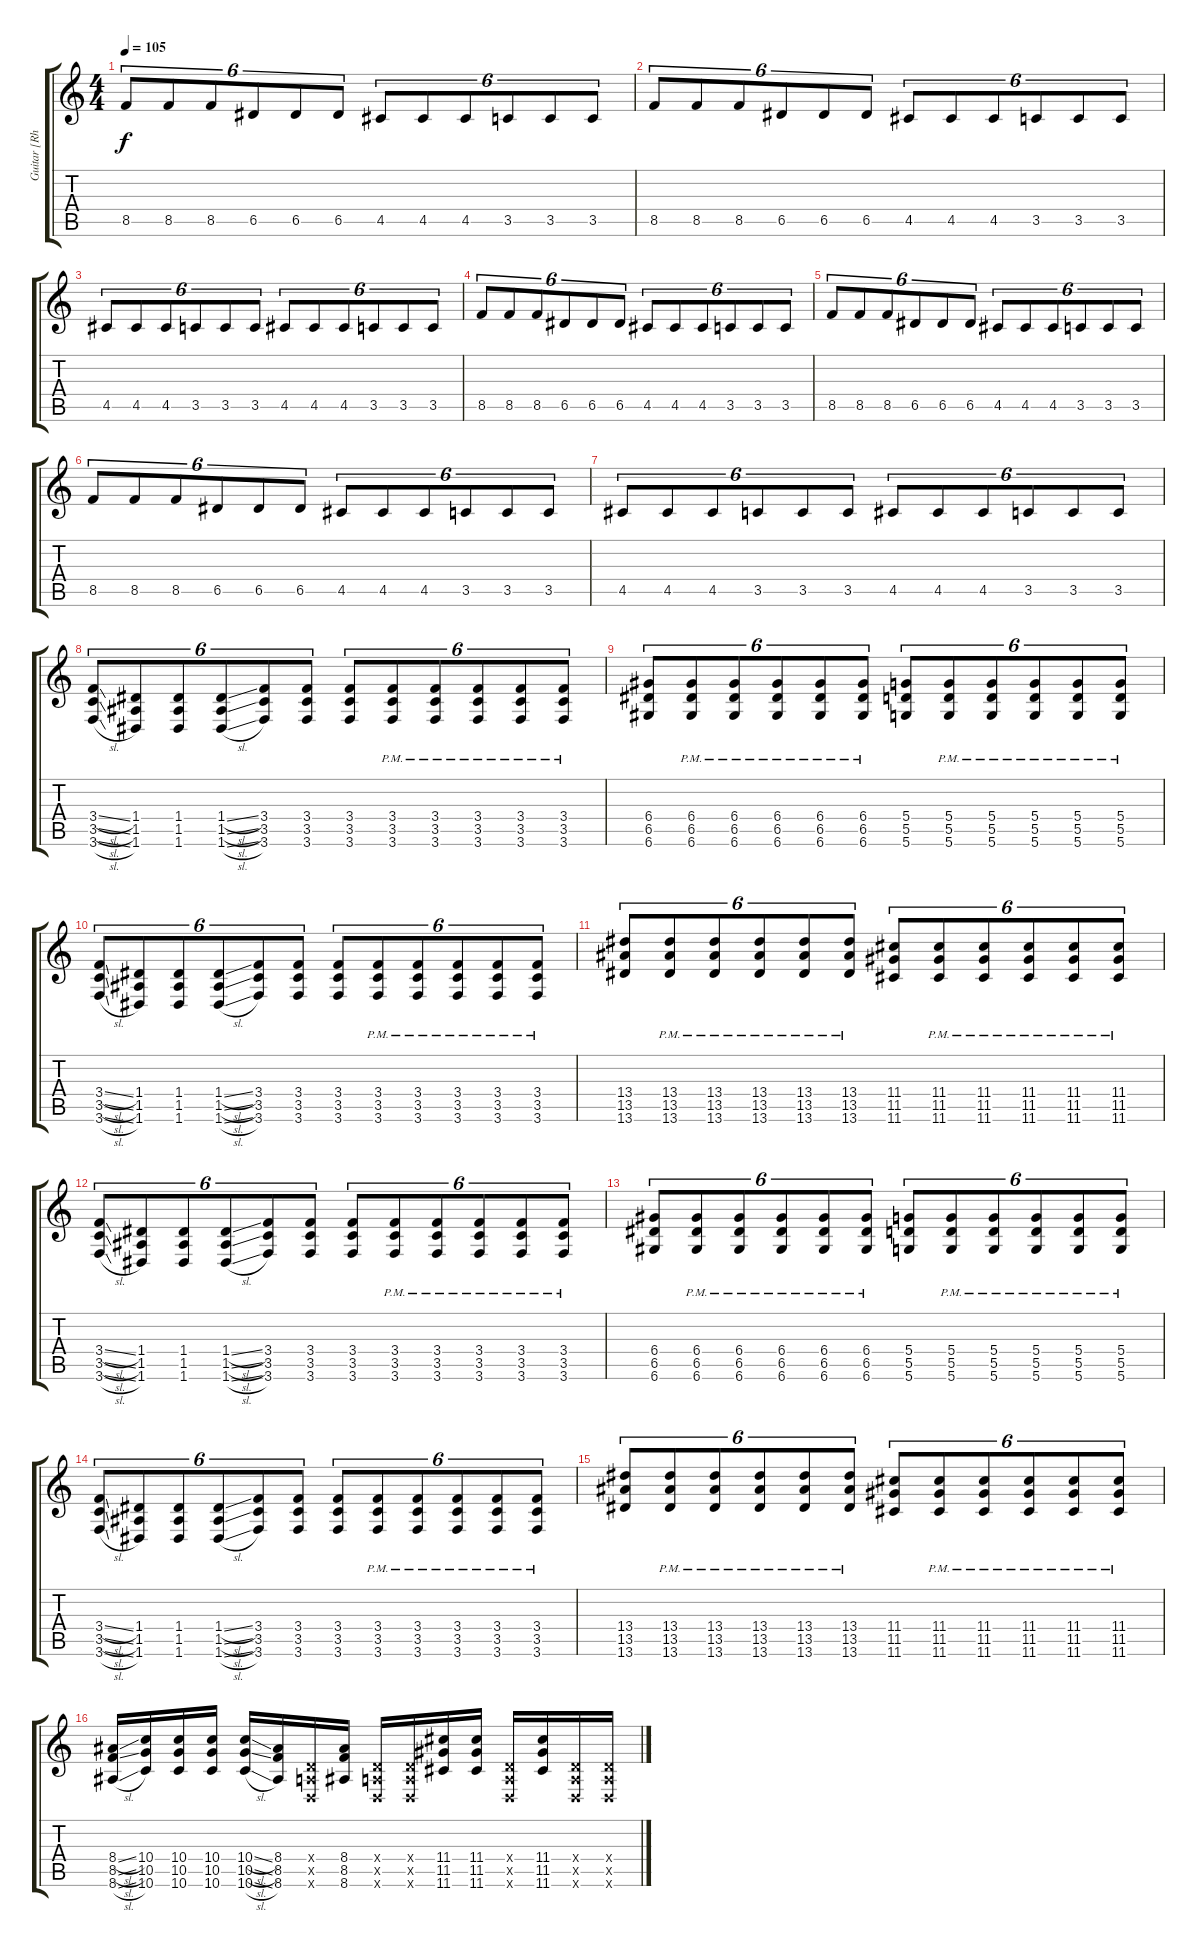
\track ("Guitar [Rhythm]" "Guitar [Rh") {instrument electricguitarclean}
\staff {score tabs}
\tuning (E4 B3 G3 D3 A2 D2) {hide}
\ts (4 4)
\tempo 105
\clef g2
\ks c
8.5.8{tu (6 4) dy f} 8.5.8{tu (6 4)} 8.5.8{tu (6 4)} 6.5.8{tu (6 4)} 6.5.8{tu (6 4)} 6.5.8{tu (6 4)} 4.5.8{tu (6 4)} 4.5.8{tu (6 4)} 4.5.8{tu (6 4)} 3.5.8{tu (6 4)} 3.5.8{tu (6 4)} 3.5.8{tu (6 4)} |
8.5.8{tu (6 4)} 8.5.8{tu (6 4)} 8.5.8{tu (6 4)} 6.5.8{tu (6 4)} 6.5.8{tu (6 4)} 6.5.8{tu (6 4)} 4.5.8{tu (6 4)} 4.5.8{tu (6 4)} 4.5.8{tu (6 4)} 3.5.8{tu (6 4)} 3.5.8{tu (6 4)} 3.5.8{tu (6 4)} |
4.5.8{tu (6 4)} 4.5.8{tu (6 4)} 4.5.8{tu (6 4)} 3.5.8{tu (6 4)} 3.5.8{tu (6 4)} 3.5.8{tu (6 4)} 4.5.8{tu (6 4)} 4.5.8{tu (6 4)} 4.5.8{tu (6 4)} 3.5.8{tu (6 4)} 3.5.8{tu (6 4)} 3.5.8{tu (6 4)} |
8.5.8{tu (6 4)} 8.5.8{tu (6 4)} 8.5.8{tu (6 4)} 6.5.8{tu (6 4)} 6.5.8{tu (6 4)} 6.5.8{tu (6 4)} 4.5.8{tu (6 4)} 4.5.8{tu (6 4)} 4.5.8{tu (6 4)} 3.5.8{tu (6 4)} 3.5.8{tu (6 4)} 3.5.8{tu (6 4)} |
8.5.8{tu (6 4)} 8.5.8{tu (6 4)} 8.5.8{tu (6 4)} 6.5.8{tu (6 4)} 6.5.8{tu (6 4)} 6.5.8{tu (6 4)} 4.5.8{tu (6 4)} 4.5.8{tu (6 4)} 4.5.8{tu (6 4)} 3.5.8{tu (6 4)} 3.5.8{tu (6 4)} 3.5.8{tu (6 4)} |
8.5.8{tu (6 4)} 8.5.8{tu (6 4)} 8.5.8{tu (6 4)} 6.5.8{tu (6 4)} 6.5.8{tu (6 4)} 6.5.8{tu (6 4)} 4.5.8{tu (6 4)} 4.5.8{tu (6 4)} 4.5.8{tu (6 4)} 3.5.8{tu (6 4)} 3.5.8{tu (6 4)} 3.5.8{tu (6 4)} |
4.5.8{tu (6 4)} 4.5.8{tu (6 4)} 4.5.8{tu (6 4)} 3.5.8{tu (6 4)} 3.5.8{tu (6 4)} 3.5.8{tu (6 4)} 4.5.8{tu (6 4)} 4.5.8{tu (6 4)} 4.5.8{tu (6 4)} 3.5.8{tu (6 4)} 3.5.8{tu (6 4)} 3.5.8{tu (6 4)} |
(3.4{sl} 3.5{sl} 3.6{sl}).8{tu (6 4)} (1.4 1.5 1.6).8{tu (6 4)} (1.4 1.5 1.6).8{tu (6 4)} (1.4{sl} 1.5{sl} 1.6{sl}).8{tu (6 4)} (3.4 3.5 3.6).8{tu (6 4)} (3.4 3.5 3.6).8{tu (6 4)} (3.4 3.5 3.6).8{tu (6 4)} (3.4{pm} 3.5{pm} 3.6{pm}).8{tu (6 4)} (3.4{pm} 3.5{pm} 3.6{pm}).8{tu (6 4)} (3.4{pm} 3.5{pm} 3.6{pm}).8{tu (6 4)} (3.4{pm} 3.5{pm} 3.6{pm}).8{tu (6 4)} (3.4{pm} 3.5{pm} 3.6{pm}).8{tu (6 4)} |
(6.4 6.5 6.6).8{tu (6 4)} (6.4{pm} 6.5{pm} 6.6{pm}).8{tu (6 4)} (6.4{pm} 6.5{pm} 6.6{pm}).8{tu (6 4)} (6.4{pm} 6.5{pm} 6.6{pm}).8{tu (6 4)} (6.4{pm} 6.5{pm} 6.6{pm}).8{tu (6 4)} (6.4{pm} 6.5{pm} 6.6{pm}).8{tu (6 4)} (5.4 5.5 5.6).8{tu (6 4)} (5.4{pm} 5.5{pm} 5.6{pm}).8{tu (6 4)} (5.4{pm} 5.5{pm} 5.6{pm}).8{tu (6 4)} (5.4{pm} 5.5{pm} 5.6{pm}).8{tu (6 4)} (5.4{pm} 5.5{pm} 5.6{pm}).8{tu (6 4)} (5.4{pm} 5.5{pm} 5.6{pm}).8{tu (6 4)} |
(3.4{sl} 3.5{sl} 3.6{sl}).8{tu (6 4)} (1.4 1.5 1.6).8{tu (6 4)} (1.4 1.5 1.6).8{tu (6 4)} (1.4{sl} 1.5{sl} 1.6{sl}).8{tu (6 4)} (3.4 3.5 3.6).8{tu (6 4)} (3.4 3.5 3.6).8{tu (6 4)} (3.4 3.5 3.6).8{tu (6 4)} (3.4{pm} 3.5{pm} 3.6{pm}).8{tu (6 4)} (3.4{pm} 3.5{pm} 3.6{pm}).8{tu (6 4)} (3.4{pm} 3.5{pm} 3.6{pm}).8{tu (6 4)} (3.4{pm} 3.5{pm} 3.6{pm}).8{tu (6 4)} (3.4{pm} 3.5{pm} 3.6{pm}).8{tu (6 4)} |
(13.4 13.5 13.6).8{tu (6 4)} (13.4{pm} 13.5{pm} 13.6{pm}).8{tu (6 4)} (13.4{pm} 13.5{pm} 13.6{pm}).8{tu (6 4)} (13.4{pm} 13.5{pm} 13.6{pm}).8{tu (6 4)} (13.4{pm} 13.5{pm} 13.6{pm}).8{tu (6 4)} (13.4{pm} 13.5{pm} 13.6{pm}).8{tu (6 4)} (11.4 11.5 11.6).8{tu (6 4)} (11.4{pm} 11.5{pm} 11.6{pm}).8{tu (6 4)} (11.4{pm} 11.5{pm} 11.6{pm}).8{tu (6 4)} (11.4{pm} 11.5{pm} 11.6{pm}).8{tu (6 4)} (11.4{pm} 11.5{pm} 11.6{pm}).8{tu (6 4)} (11.4{pm} 11.5{pm} 11.6{pm}).8{tu (6 4)} |
(3.4{sl} 3.5{sl} 3.6{sl}).8{tu (6 4)} (1.4 1.5 1.6).8{tu (6 4)} (1.4 1.5 1.6).8{tu (6 4)} (1.4{sl} 1.5{sl} 1.6{sl}).8{tu (6 4)} (3.4 3.5 3.6).8{tu (6 4)} (3.4 3.5 3.6).8{tu (6 4)} (3.4 3.5 3.6).8{tu (6 4)} (3.4{pm} 3.5{pm} 3.6{pm}).8{tu (6 4)} (3.4{pm} 3.5{pm} 3.6{pm}).8{tu (6 4)} (3.4{pm} 3.5{pm} 3.6{pm}).8{tu (6 4)} (3.4{pm} 3.5{pm} 3.6{pm}).8{tu (6 4)} (3.4{pm} 3.5{pm} 3.6{pm}).8{tu (6 4)} |
(6.4 6.5 6.6).8{tu (6 4)} (6.4{pm} 6.5{pm} 6.6{pm}).8{tu (6 4)} (6.4{pm} 6.5{pm} 6.6{pm}).8{tu (6 4)} (6.4{pm} 6.5{pm} 6.6{pm}).8{tu (6 4)} (6.4{pm} 6.5{pm} 6.6{pm}).8{tu (6 4)} (6.4{pm} 6.5{pm} 6.6{pm}).8{tu (6 4)} (5.4 5.5 5.6).8{tu (6 4)} (5.4{pm} 5.5{pm} 5.6{pm}).8{tu (6 4)} (5.4{pm} 5.5{pm} 5.6{pm}).8{tu (6 4)} (5.4{pm} 5.5{pm} 5.6{pm}).8{tu (6 4)} (5.4{pm} 5.5{pm} 5.6{pm}).8{tu (6 4)} (5.4{pm} 5.5{pm} 5.6{pm}).8{tu (6 4)} |
(3.4{sl} 3.5{sl} 3.6{sl}).8{tu (6 4)} (1.4 1.5 1.6).8{tu (6 4)} (1.4 1.5 1.6).8{tu (6 4)} (1.4{sl} 1.5{sl} 1.6{sl}).8{tu (6 4)} (3.4 3.5 3.6).8{tu (6 4)} (3.4 3.5 3.6).8{tu (6 4)} (3.4 3.5 3.6).8{tu (6 4)} (3.4{pm} 3.5{pm} 3.6{pm}).8{tu (6 4)} (3.4{pm} 3.5{pm} 3.6{pm}).8{tu (6 4)} (3.4{pm} 3.5{pm} 3.6{pm}).8{tu (6 4)} (3.4{pm} 3.5{pm} 3.6{pm}).8{tu (6 4)} (3.4{pm} 3.5{pm} 3.6{pm}).8{tu (6 4)} |
(13.4 13.5 13.6).8{tu (6 4)} (13.4{pm} 13.5{pm} 13.6{pm}).8{tu (6 4)} (13.4{pm} 13.5{pm} 13.6{pm}).8{tu (6 4)} (13.4{pm} 13.5{pm} 13.6{pm}).8{tu (6 4)} (13.4{pm} 13.5{pm} 13.6{pm}).8{tu (6 4)} (13.4{pm} 13.5{pm} 13.6{pm}).8{tu (6 4)} (11.4 11.5 11.6).8{tu (6 4)} (11.4{pm} 11.5{pm} 11.6{pm}).8{tu (6 4)} (11.4{pm} 11.5{pm} 11.6{pm}).8{tu (6 4)} (11.4{pm} 11.5{pm} 11.6{pm}).8{tu (6 4)} (11.4{pm} 11.5{pm} 11.6{pm}).8{tu (6 4)} (11.4{pm} 11.5{pm} 11.6{pm}).8{tu (6 4)} |
(8.4{sl} 8.5{sl} 8.6{sl}).16 (10.4 10.5 10.6).16 (10.4 10.5 10.6).16 (10.4 10.5 10.6).16 (10.4{sl} 10.5{sl} 10.6{sl}).16 (8.4 8.5 8.6).16 (0.4{x} 0.5{x} 0.6{x}).16 (8.4 8.5 8.6).16 (0.4{x} 0.5{x} 0.6{x}).16 (0.4{x} 0.5{x} 0.6{x}).16 (11.4 11.5 11.6).16 (11.4 11.5 11.6).16 (0.4{x} 0.5{x} 0.6{x}).16 (11.4 11.5 11.6).16 (0.4{x} 0.5{x} 0.6{x}).16 (0.4{x} 0.5{x} 0.6{x}).16
